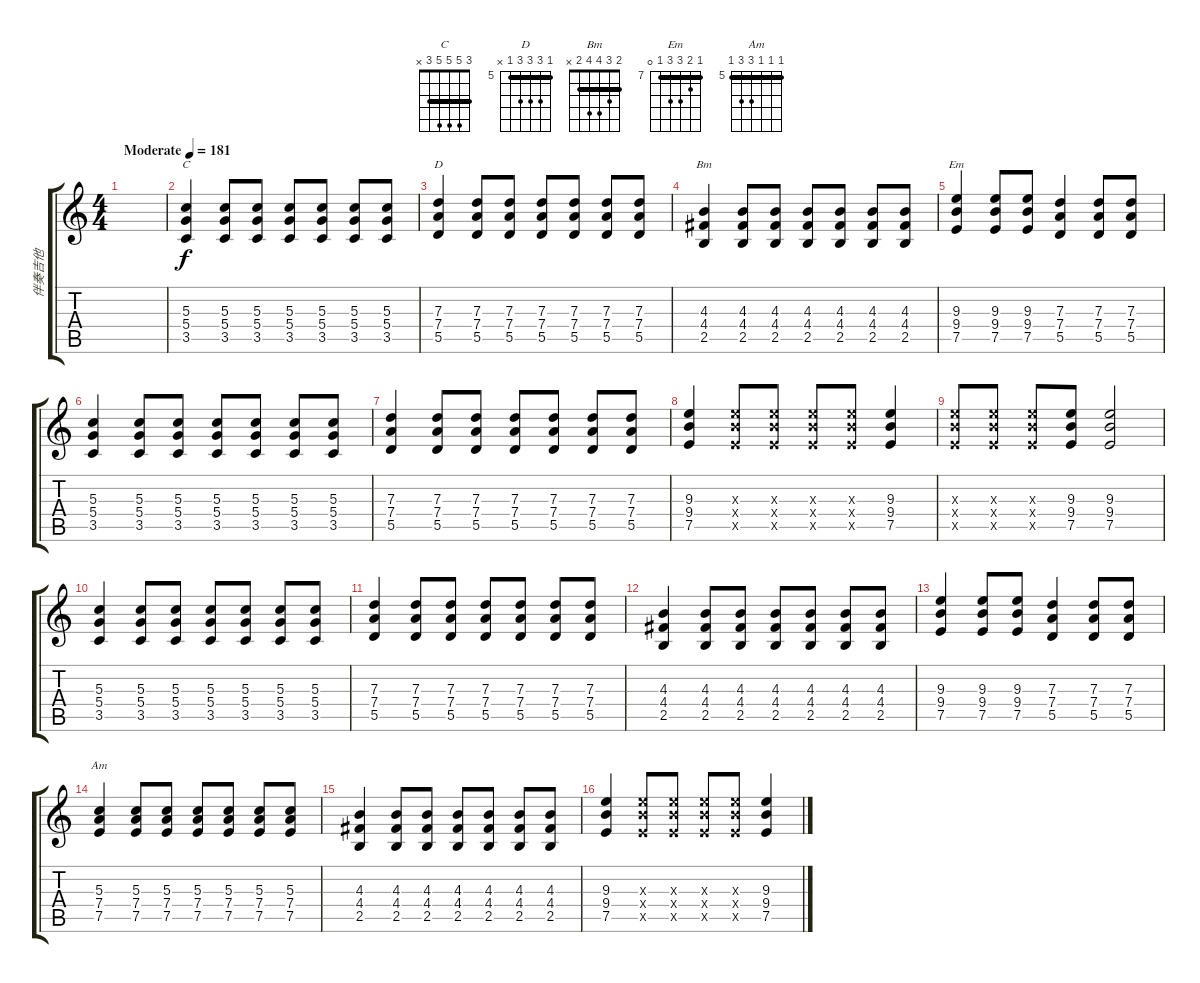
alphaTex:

\track ("伴奏吉他" "伴奏吉他") {instrument distortionguitar}
\staff {score tabs}
\tuning (E4 B3 G3 D3 A2 E2) {hide}
\chord ("C" 3 5 5 5 3 x) {barre 3}
\chord ("D" 5 7 7 7 5 x) {firstfret 5 barre 5}
\chord ("Bm" 2 3 4 4 2 x) {barre 2}
\chord ("Em" 7 8 9 9 7 0) {firstfret 7 barre 7}
\chord ("Am" 5 5 5 7 7 5) {firstfret 5 barre 5}
\ts (4 4)
\tempo (181 "Moderate")
\clef g2
\ks c
|
(5.3 5.4 3.5).4{ch "C"} (5.3 5.4 3.5).8 (5.3 5.4 3.5).8 (5.3 5.4 3.5).8 (5.3 5.4 3.5).8 (5.3 5.4 3.5).8 (5.3 5.4 3.5).8 |
(7.3 7.4 5.5).4{ch "D"} (7.3 7.4 5.5).8 (7.3 7.4 5.5).8 (7.3 7.4 5.5).8 (7.3 7.4 5.5).8 (7.3 7.4 5.5).8 (7.3 7.4 5.5).8 |
(4.3 4.4 2.5).4{ch "Bm"} (4.3 4.4 2.5).8 (4.3 4.4 2.5).8 (4.3 4.4 2.5).8 (4.3 4.4 2.5).8 (4.3 4.4 2.5).8 (4.3 4.4 2.5).8 |
(9.3 9.4 7.5).4{ch "Em"} (9.3 9.4 7.5).8 (9.3 9.4 7.5).8 (7.3 7.4 5.5).4 (7.3 7.4 5.5).8 (7.3 7.4 5.5).8 |
(5.3 5.4 3.5).4 (5.3 5.4 3.5).8 (5.3 5.4 3.5).8 (5.3 5.4 3.5).8 (5.3 5.4 3.5).8 (5.3 5.4 3.5).8 (5.3 5.4 3.5).8 |
(7.3 7.4 5.5).4 (7.3 7.4 5.5).8 (7.3 7.4 5.5).8 (7.3 7.4 5.5).8 (7.3 7.4 5.5).8 (7.3 7.4 5.5).8 (7.3 7.4 5.5).8 |
(9.3 9.4 7.5).4 (9.3{x} 9.4{x} 7.5{x}).8 (9.3{x} 9.4{x} 7.5{x}).8 (9.3{x} 9.4{x} 7.5{x}).8 (9.3{x} 9.4{x} 7.5{x}).8 (9.3 9.4 7.5).4 |
(9.3{x} 9.4{x} 7.5{x}).8 (9.3{x} 9.4{x} 7.5{x}).8 (9.3{x} 9.4{x} 7.5{x}).8 (9.3 9.4 7.5).8 (9.3 9.4 7.5).2 |
(5.3 5.4 3.5).4 (5.3 5.4 3.5).8 (5.3 5.4 3.5).8 (5.3 5.4 3.5).8 (5.3 5.4 3.5).8 (5.3 5.4 3.5).8 (5.3 5.4 3.5).8 |
(7.3 7.4 5.5).4 (7.3 7.4 5.5).8 (7.3 7.4 5.5).8 (7.3 7.4 5.5).8 (7.3 7.4 5.5).8 (7.3 7.4 5.5).8 (7.3 7.4 5.5).8 |
(4.3 4.4 2.5).4 (4.3 4.4 2.5).8 (4.3 4.4 2.5).8 (4.3 4.4 2.5).8 (4.3 4.4 2.5).8 (4.3 4.4 2.5).8 (4.3 4.4 2.5).8 |
(9.3 9.4 7.5).4 (9.3 9.4 7.5).8 (9.3 9.4 7.5).8 (7.3 7.4 5.5).4 (7.3 7.4 5.5).8 (7.3 7.4 5.5).8 |
(5.3 7.4 7.5).4{ch "Am"} (5.3 7.4 7.5).8 (5.3 7.4 7.5).8 (5.3 7.4 7.5).8 (5.3 7.4 7.5).8 (5.3 7.4 7.5).8 (5.3 7.4 7.5).8 |
(4.3 4.4 2.5).4 (4.3 4.4 2.5).8 (4.3 4.4 2.5).8 (4.3 4.4 2.5).8 (4.3 4.4 2.5).8 (4.3 4.4 2.5).8 (4.3 4.4 2.5).8 |
(9.3 9.4 7.5).4 (9.3{x} 9.4{x} 7.5{x}).8 (9.3{x} 9.4{x} 7.5{x}).8 (9.3{x} 9.4{x} 7.5{x}).8 (9.3{x} 9.4{x} 7.5{x}).8 (9.3 9.4 7.5).4
